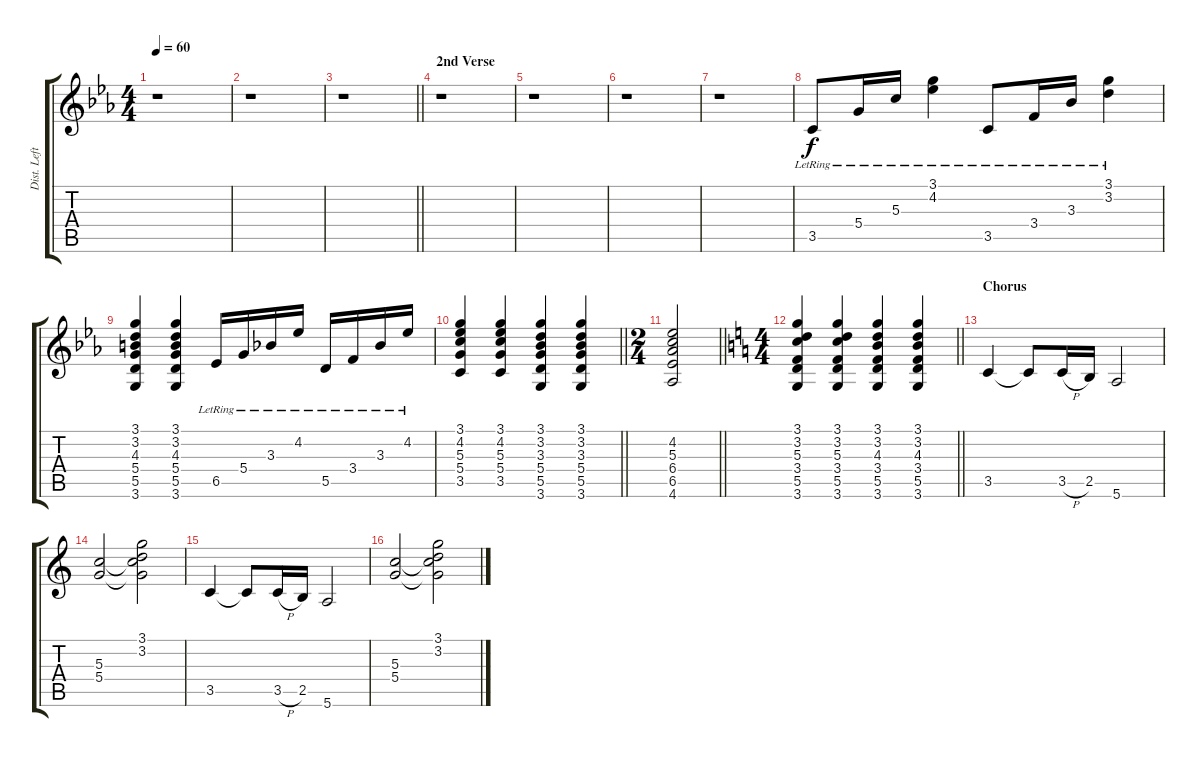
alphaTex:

\track ("Dist. Left" "Dist. Left") {instrument distortionguitar}
\staff {score tabs}
\tuning (E4 B3 G3 D3 A2 E2) {hide}
\ts (4 4)
\tempo 60
\clef g2
\ks cminor
r.1{dy f} |
r.1 |
\barLineRight lightlight
r.1 |
\section ("" "2nd Verse")
r.1 |
r.1 |
r.1 |
r.1 |
3.5{lr}.8 5.4{lr}.16 5.3{lr}.16 (3.1 4.2{lr}).4 3.5{lr}.8 3.4{lr}.16 3.3{lr}.16 (3.1 3.2{lr}).4 |
(3.1 3.2 4.3 5.4 5.5 3.6).4 (3.1 3.2 4.3 5.4 5.5 3.6).4 6.5{lr}.16 5.4{lr}.16 3.3{lr}.16 4.2{lr}.16 5.5{lr}.16 3.4{lr}.16 3.3{lr}.16 4.2{lr}.16 |
\barLineRight lightlight
(3.1 4.2 5.3 5.4 3.5).4 (3.1 4.2 5.3 5.4 3.5).4 (3.1 3.2 3.3 5.4 5.5 3.6).4 (3.1 3.2 3.3 5.4 5.5 3.6).4 |
\ts (2 4)
\barLineRight lightlight
(4.2 5.3 6.4 6.5 4.6).2 |
\ts (4 4)
\barLineRight lightlight
\ks c
(3.1 3.2 5.3 3.4 5.5 3.6).4 (3.1 3.2 5.3 3.4 5.5 3.6).4 (3.1 3.2 4.3 3.4 5.5 3.6).4 (3.1 3.2 4.3 3.4 5.5 3.6).4 |
\section ("" "Chorus")
3.5.4 3.5{t}.8 3.5{h}.16 2.5.16 5.6.2 |
(5.3 5.4).2 (3.1 3.2 5.3{t} 5.4{t}).2 |
3.5.4 3.5{t}.8 3.5{h}.16 2.5.16 5.6.2 |
(5.3 5.4).2 (3.1 3.2 5.3{t} 5.4{t}).2
